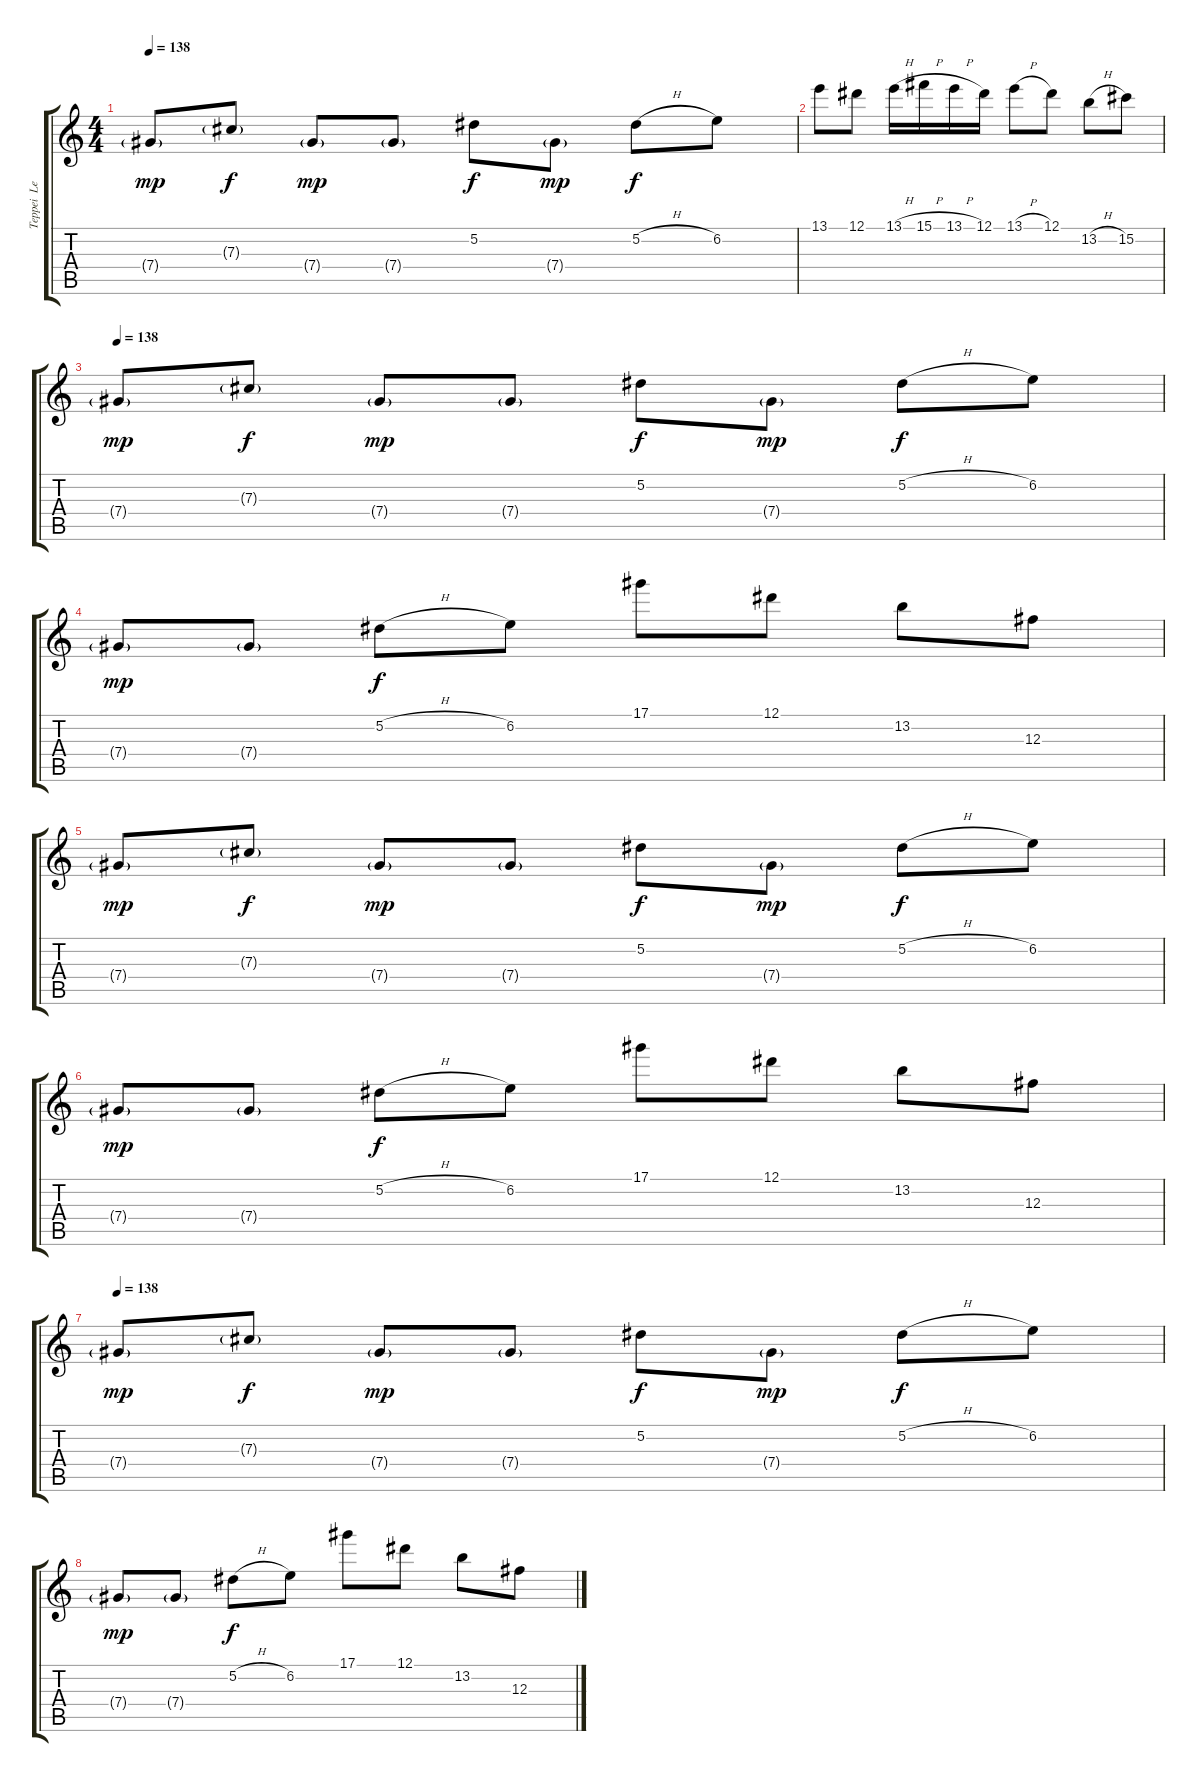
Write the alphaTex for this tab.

\track ("Teppei  Lead" "Teppei  Le") {instrument overdrivenguitar}
\staff {score tabs}
\tuning (Eb4 Bb3 Gb3 Db3 Ab2 Db2) {hide}
\ts (4 4)
\tempo 138
\clef g2
\ks c
7.4{g}.8{dy mp} 7.3{g}.8{dy f} 7.4{g}.8{dy mp} 7.4{g}.8 5.2.8{dy f} 7.4{g}.8{dy mp} 5.2{h}.8{dy f} 6.2.8 |
13.1.8 12.1.8 13.1{h}.16 15.1{h}.16 13.1{h}.16 12.1.16 13.1{h}.8 12.1.8 13.2{h}.8 15.2.8 |
\tempo 138
7.4{g}.8{dy mp} 7.3{g}.8{dy f} 7.4{g}.8{dy mp} 7.4{g}.8 5.2.8{dy f} 7.4{g}.8{dy mp} 5.2{h}.8{dy f} 6.2.8 |
7.4{g}.8{dy mp} 7.4{g}.8 5.2{h}.8{dy f} 6.2.8 17.1.8 12.1.8 13.2.8 12.3.8 |
7.4{g}.8{dy mp} 7.3{g}.8{dy f} 7.4{g}.8{dy mp} 7.4{g}.8 5.2.8{dy f} 7.4{g}.8{dy mp} 5.2{h}.8{dy f} 6.2.8 |
7.4{g}.8{dy mp} 7.4{g}.8 5.2{h}.8{dy f} 6.2.8 17.1.8 12.1.8 13.2.8 12.3.8 |
\tempo 138
7.4{g}.8{dy mp} 7.3{g}.8{dy f} 7.4{g}.8{dy mp} 7.4{g}.8 5.2.8{dy f} 7.4{g}.8{dy mp} 5.2{h}.8{dy f} 6.2.8 |
7.4{g}.8{dy mp} 7.4{g}.8 5.2{h}.8{dy f} 6.2.8 17.1.8 12.1.8 13.2.8 12.3.8
